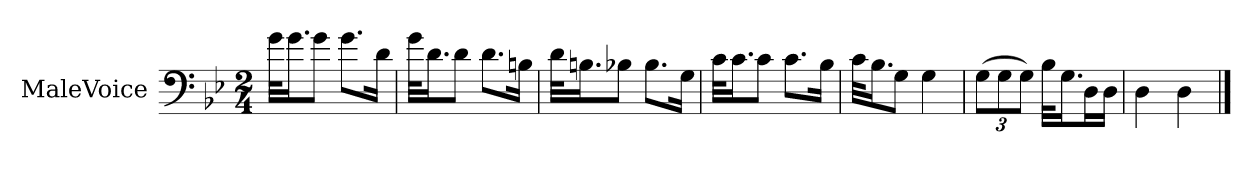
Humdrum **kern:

**kern
*part1
*staff1
*I"MaleVoice
*clefF4
*k[b-e-]
*M2/4
*MM60
=1
32g\KLL
16.g\J
8g\J
8.g\L
16d\Jk
=2
32g\KLL
16.d\J
8d\J
8.d\L
16Bn\Jk
=3
32d\KLL
16.Bn\J
8B-X\J
8.B-\L
16G\Jk
=4
32c\KLL
16.c\J
8c\J
8.c\L
16B-\Jk
=5
32c\KLL
16.B-\J
8G\J
4G
=6
(12G\L
12G\
12G\J)
32B-\KLL
16.G\J
16D\L
16D\JJ
=7
4D
4D
==
*-
